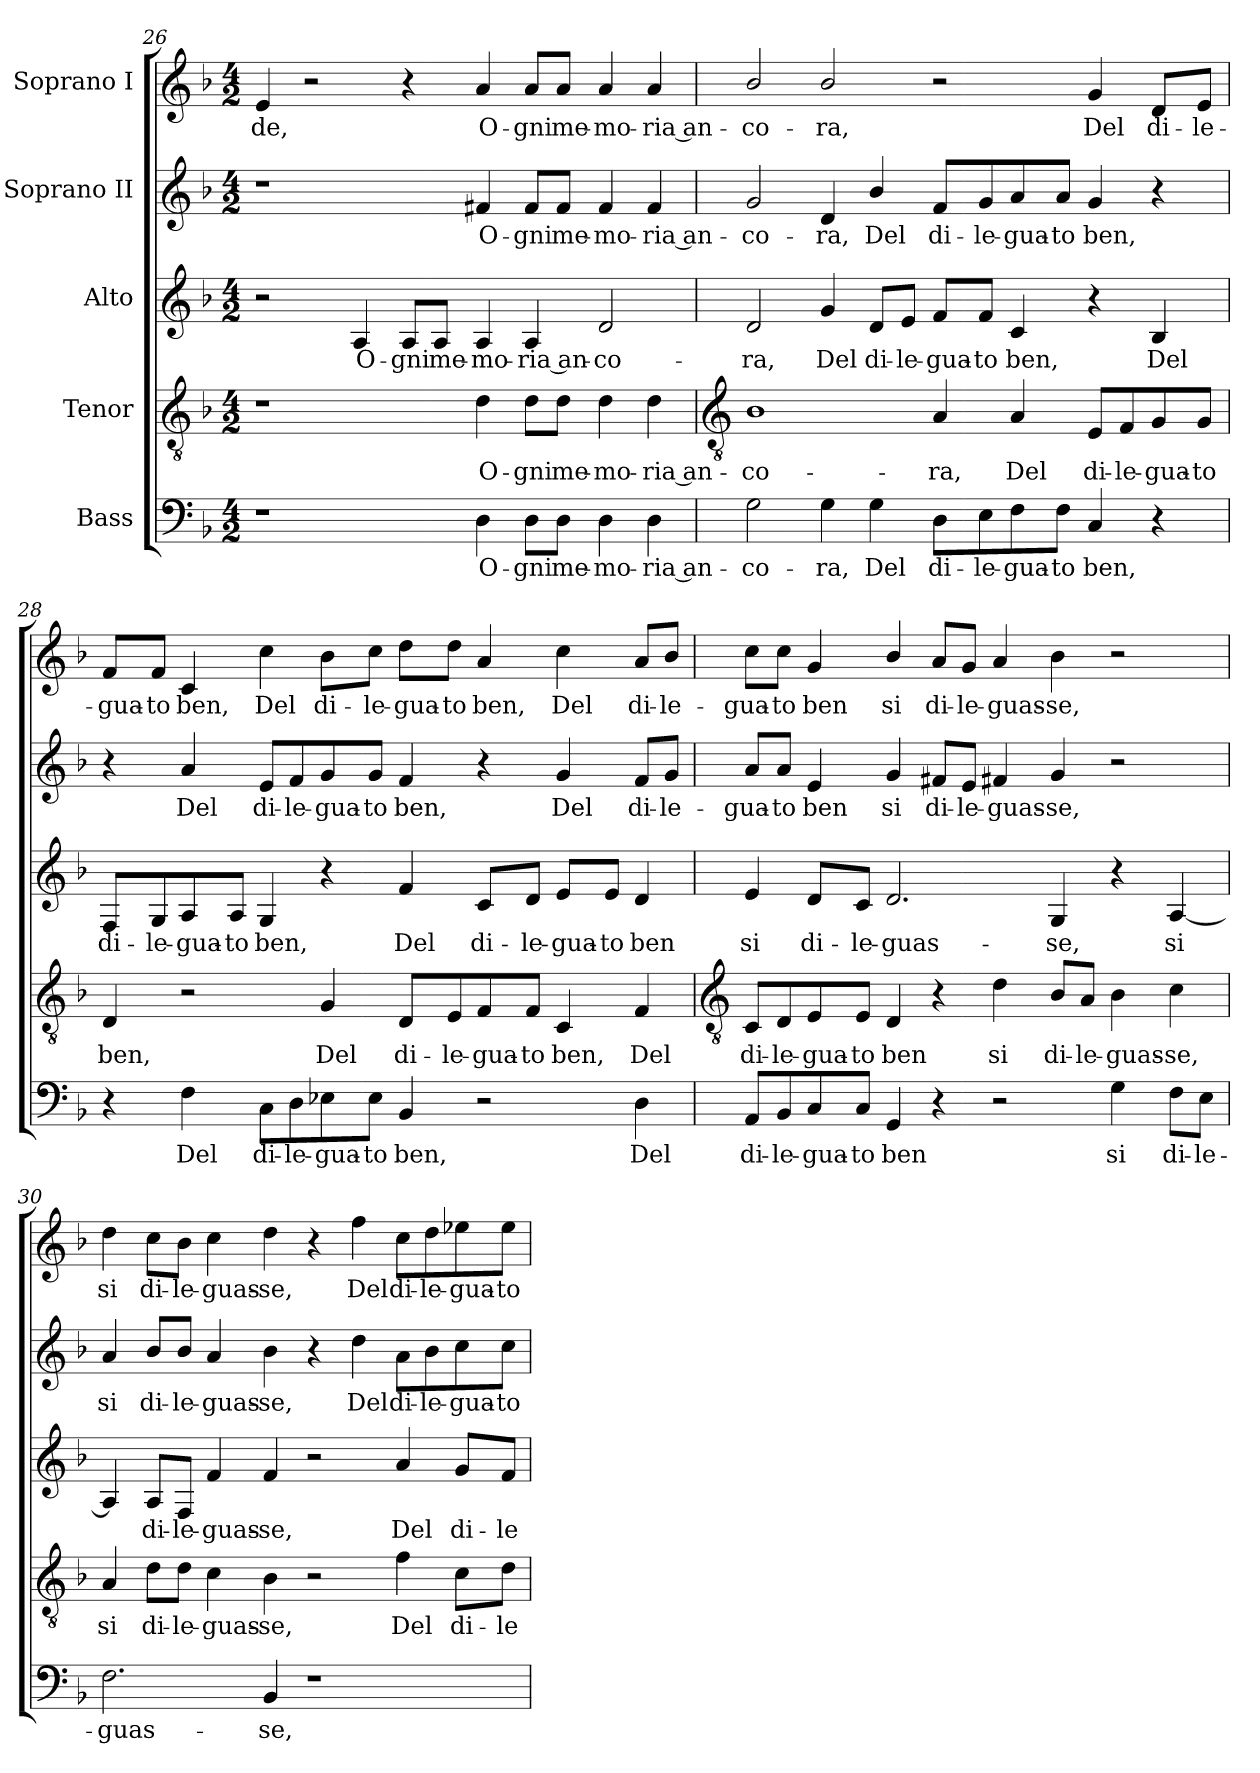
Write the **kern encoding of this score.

**kern	**text	**kern	**text	**kern	**text	**kern	**text	**kern	**text
*part5	*part5	*part4	*part4	*part3	*part3	*part2	*part2	*part1	*part1
*staff5	*staff5	*staff4	*staff4	*staff3	*staff3	*staff2	*staff2	*staff1	*staff1
*I"Bass	*	*I"Tenor	*	*I"Alto	*	*I"Soprano II	*	*I"Soprano I	*
*clefF4	*	*clefGv2	*	*clefG2	*	*clefG2	*	*clefG2	*
*k[b-]	*	*k[b-]	*	*k[b-]	*	*k[b-]	*	*k[b-]	*
*F:	*	*F:	*	*F:	*	*F:	*	*F:	*
*M4/2	*	*M4/2	*	*M4/2	*	*M4/2	*	*M4/2	*
=26	=26	=26	=26	=26	=26	=26	=26	=26	=26
!	!	!	!	!	!	!	!	!	!LO:LY:b
1r	.	1r	.	2r	.	1r	.	4e	-de,
.	.	.	.	.	.	.	.	2r	.
!	!	!	!	!	!LO:LY:b	!	!	!	!
.	.	.	.	4A	O-	.	.	.	.
!	!	!	!	!	!LO:LY:b	!	!	!	!
.	.	.	.	8A/L	-gni	.	.	4r	.
!	!	!	!	!	!LO:LY:b	!	!	!	!
.	.	.	.	8A/J	me-	.	.	.	.
!	!LO:LY:b	!	!LO:LY:b	!	!LO:LY:b	!	!LO:LY:b	!	!LO:LY:b
4D	O-	4d	O-	4A	-mo-	4f#X	O-	4a	O-
!	!LO:LY:b	!	!LO:LY:b	!	!LO:LY:b	!	!LO:LY:b	!	!LO:LY:b
8D\L	-gni	8d\L	-gni	4A	-ria an-	8f#/L	-gni	8a/L	-gni
!	!LO:LY:b	!	!LO:LY:b	!	!	!	!LO:LY:b	!	!LO:LY:b
8D\J	me-	8d\J	me-	.	.	8f#/J	me-	8a/J	me-
!	!LO:LY:b	!	!LO:LY:b	!	!LO:LY:b	!	!LO:LY:b	!	!LO:LY:b
4D	-mo-	4d	-mo-	2d	-co-	4f#	-mo-	4a	-mo-
!	!LO:LY:b	!	!LO:LY:b	!	!	!	!LO:LY:b	!	!LO:LY:b
4D	-ria an-	4d	-ria an-	.	.	4f#	-ria an-	4a	-ria an-
!!LO:LB:g=z
=27	=27	=27	=27	=27	=27	=27	=27	=27	=27
*	*	*clefGv2	*	*	*	*	*	*	*
!	!LO:LY:b	!	!LO:LY:b	!	!LO:LY:b	!	!LO:LY:b	!	!LO:LY:b
2G	-co-	1B-	-co-	2d	-ra,	2g	-co-	2b-/	-co-
!	!LO:LY:b	!	!	!	!LO:LY:b	!	!LO:LY:b	!	!LO:LY:b
4G	-ra,	.	.	4g	Del	4d	-ra,	2b-/	-ra,
!	!LO:LY:b	!	!	!	!LO:LY:b	!	!LO:LY:b	!	!
4G	Del	.	.	8d/L	di-	4b-/	Del	.	.
!	!	!	!	!	!LO:LY:b	!	!	!	!
.	.	.	.	8e/J	-le-	.	.	.	.
!	!LO:LY:b	!	!LO:LY:b	!	!LO:LY:b	!	!LO:LY:b	!	!
8D\L	di-	4A	-ra,	8f/L	-gua-	8f/L	di-	2r	.
!	!LO:LY:b	!	!	!	!LO:LY:b	!	!LO:LY:b	!	!
8E\	-le-	.	.	8f/J	-to	8g/	-le-	.	.
!	!LO:LY:b	!	!LO:LY:b	!	!LO:LY:b	!	!LO:LY:b	!	!
8F\	-gua-	4A	Del	4c	ben,	8a/	-gua-	.	.
!	!LO:LY:b	!	!	!	!	!	!LO:LY:b	!	!
8F\J	-to	.	.	.	.	8a/J	-to	.	.
!	!LO:LY:b	!	!LO:LY:b	!	!	!	!LO:LY:b	!	!LO:LY:b
4C	ben,	8E/L	di-	4r	.	4g	ben,	4g	Del
!	!	!	!LO:LY:b	!	!	!	!	!	!
.	.	8F/	-le-	.	.	.	.	.	.
!	!	!	!LO:LY:b	!	!LO:LY:b	!	!	!	!LO:LY:b
4r	.	8G/	-gua-	4B-	Del	4r	.	8d/L	di-
!	!	!	!LO:LY:b	!	!	!	!	!	!LO:LY:b
.	.	8G/J	-to	.	.	.	.	8e/J	-le-
=28	=28	=28	=28	=28	=28	=28	=28	=28	=28
!	!	!	!LO:LY:b	!	!LO:LY:b	!	!	!	!LO:LY:b
4r	.	4D	ben,	8F/L	di-	4r	.	8f/L	-gua-
!	!	!	!	!	!LO:LY:b	!	!	!	!LO:LY:b
.	.	.	.	8G/	-le-	.	.	8f/J	-to
!	!LO:LY:b	!	!	!	!LO:LY:b	!	!LO:LY:b	!	!LO:LY:b
4F	Del	2r	.	8A/	-gua-	4a	Del	4c	ben,
!	!	!	!	!	!LO:LY:b	!	!	!	!
.	.	.	.	8A/J	-to	.	.	.	.
!	!LO:LY:b	!	!	!	!LO:LY:b	!	!LO:LY:b	!	!LO:LY:b
8C\L	di-	.	.	4G	ben,	8e/L	di-	4cc	Del
!	!LO:LY:b	!	!	!	!	!	!LO:LY:b	!	!
8D\	-le-	.	.	.	.	8f/	-le-	.	.
!	!LO:LY:b	!	!LO:LY:b	!	!	!	!LO:LY:b	!	!LO:LY:b
8E-X\	-gua-	4G	Del	4r	.	8g/	-gua-	8b-\L	di-
!	!LO:LY:b	!	!	!	!	!	!LO:LY:b	!	!LO:LY:b
8E-\J	-to	.	.	.	.	8g/J	-to	8cc\J	-le-
!	!LO:LY:b	!	!LO:LY:b	!	!LO:LY:b	!	!LO:LY:b	!	!LO:LY:b
4BB-	ben,	8D/L	di-	4f	Del	4f	ben,	8dd\L	-gua-
!	!	!	!LO:LY:b	!	!	!	!	!	!LO:LY:b
.	.	8E/	-le-	.	.	.	.	8dd\J	-to
!	!	!	!LO:LY:b	!	!LO:LY:b	!	!	!	!LO:LY:b
2r	.	8F/	-gua-	8c/L	di-	4r	.	4a	ben,
!	!	!	!LO:LY:b	!	!LO:LY:b	!	!	!	!
.	.	8F/J	-to	8d/J	-le-	.	.	.	.
!	!	!	!LO:LY:b	!	!LO:LY:b	!	!LO:LY:b	!	!LO:LY:b
.	.	4C	ben,	8e/L	-gua-	4g	Del	4cc	Del
!	!	!	!	!	!LO:LY:b	!	!	!	!
.	.	.	.	8e/J	-to	.	.	.	.
!	!LO:LY:b	!	!LO:LY:b	!	!LO:LY:b	!	!LO:LY:b	!	!LO:LY:b
4D	Del	4F	Del	4d	ben	8f/L	di-	8a/L	di-
!	!	!	!	!	!	!	!LO:LY:b	!	!LO:LY:b
.	.	.	.	.	.	8g/J	-le-	8b-/J	-le-
!!LO:LB:g=z
=29	=29	=29	=29	=29	=29	=29	=29	=29	=29
*	*	*clefGv2	*	*	*	*	*	*	*
!	!LO:LY:b	!	!LO:LY:b	!	!LO:LY:b	!	!LO:LY:b	!	!LO:LY:b
8AA/L	di-	8C/L	di-	4e	si	8a/L	-gua-	8cc\L	-gua-
!	!LO:LY:b	!	!LO:LY:b	!	!	!	!LO:LY:b	!	!LO:LY:b
8BB-/	-le-	8D/	-le-	.	.	8a/J	-to	8cc\J	-to
!	!LO:LY:b	!	!LO:LY:b	!	!LO:LY:b	!	!LO:LY:b	!	!LO:LY:b
8C/	-gua-	8E/	-gua-	8d/L	di-	4e	ben	4g	ben
!	!LO:LY:b	!	!LO:LY:b	!	!LO:LY:b	!	!	!	!
8C/J	-to	8E/J	-to	8c/J	-le-	.	.	.	.
!	!LO:LY:b	!	!LO:LY:b	!	!LO:LY:b	!	!LO:LY:b	!	!LO:LY:b
4GG	ben	4D	ben	2.d	-guas-	4g	si	4b-/	si
!	!	!	!	!	!	!	!LO:LY:b	!	!LO:LY:b
4r	.	4r	.	.	.	8f#X/L	di-	8a/L	di-
!	!	!	!	!	!	!	!LO:LY:b	!	!LO:LY:b
.	.	.	.	.	.	8e/J	-le-	8g/J	-le-
!	!	!	!LO:LY:b	!	!	!	!LO:LY:b	!	!LO:LY:b
2r	.	4d	si	.	.	4f#X	-guas-	4a	-guas-
!	!	!	!LO:LY:b	!	!LO:LY:b	!	!LO:LY:b	!	!LO:LY:b
.	.	8B-/L	di-	4G	-se,	4g	-se,	4b-	-se,
!	!	!	!LO:LY:b	!	!	!	!	!	!
.	.	8A/J	-le-	.	.	.	.	.	.
!	!LO:LY:b	!	!LO:LY:b	!	!	!	!	!	!
4G	si	4B-	-guas-	4r	.	2r	.	2r	.
!	!LO:LY:b	!	!LO:LY:b	!	!LO:LY:b	!	!	!	!
8F\L	di-	4c	-se,	[4A	si	.	.	.	.
!	!LO:LY:b	!	!	!	!	!	!	!	!
8E\J	-le-	.	.	.	.	.	.	.	.
=30	=30	=30	=30	=30	=30	=30	=30	=30	=30
!	!LO:LY:b	!	!LO:LY:b	!	!	!	!LO:LY:b	!	!LO:LY:b
2.F	-guas-	4A	si	4A]	.	4a	si	4dd	si
!	!	!	!LO:LY:b	!	!LO:LY:b	!	!LO:LY:b	!	!LO:LY:b
.	.	8d\L	di-	8A/L	di-	8b-/L	di-	8cc\L	di-
!	!	!	!LO:LY:b	!	!LO:LY:b	!	!LO:LY:b	!	!LO:LY:b
.	.	8d\J	-le-	8F/J	-le-	8b-/J	-le-	8b-\J	-le-
!	!	!	!LO:LY:b	!	!LO:LY:b	!	!LO:LY:b	!	!LO:LY:b
.	.	4c	-guas-	4f	-guas-	4a	-guas-	4cc	-guas-
!	!LO:LY:b	!	!LO:LY:b	!	!LO:LY:b	!	!LO:LY:b	!	!LO:LY:b
4BB-	-se,	4B-	-se,	4f	-se,	4b-	-se,	4dd	-se,
1r	.	2r	.	2r	.	4r	.	4r	.
!	!	!	!	!	!	!	!LO:LY:b	!	!LO:LY:b
.	.	.	.	.	.	4dd	Del	4ff	Del
!	!	!	!LO:LY:b	!	!LO:LY:b	!	!LO:LY:b	!	!LO:LY:b
.	.	4f	Del	4a	Del	8a\L	di-	8cc\L	di-
!	!	!	!	!	!	!	!LO:LY:b	!	!LO:LY:b
.	.	.	.	.	.	8b-\	-le-	8dd\	-le-
!	!	!	!LO:LY:b	!	!LO:LY:b	!	!LO:LY:b	!	!LO:LY:b
.	.	8c\L	di-	8g/L	di-	8cc\	-gua-	8ee-X\	-gua-
!	!	!	!LO:LY:b	!	!LO:LY:b	!	!LO:LY:b	!	!LO:LY:b
.	.	8d\J	-le-	8f/J	-le-	8cc\J	-to	8ee-\J	-to
=	=	=	=	=	=	=	=	=	=
*-	*-	*-	*-	*-	*-	*-	*-	*-	*-
